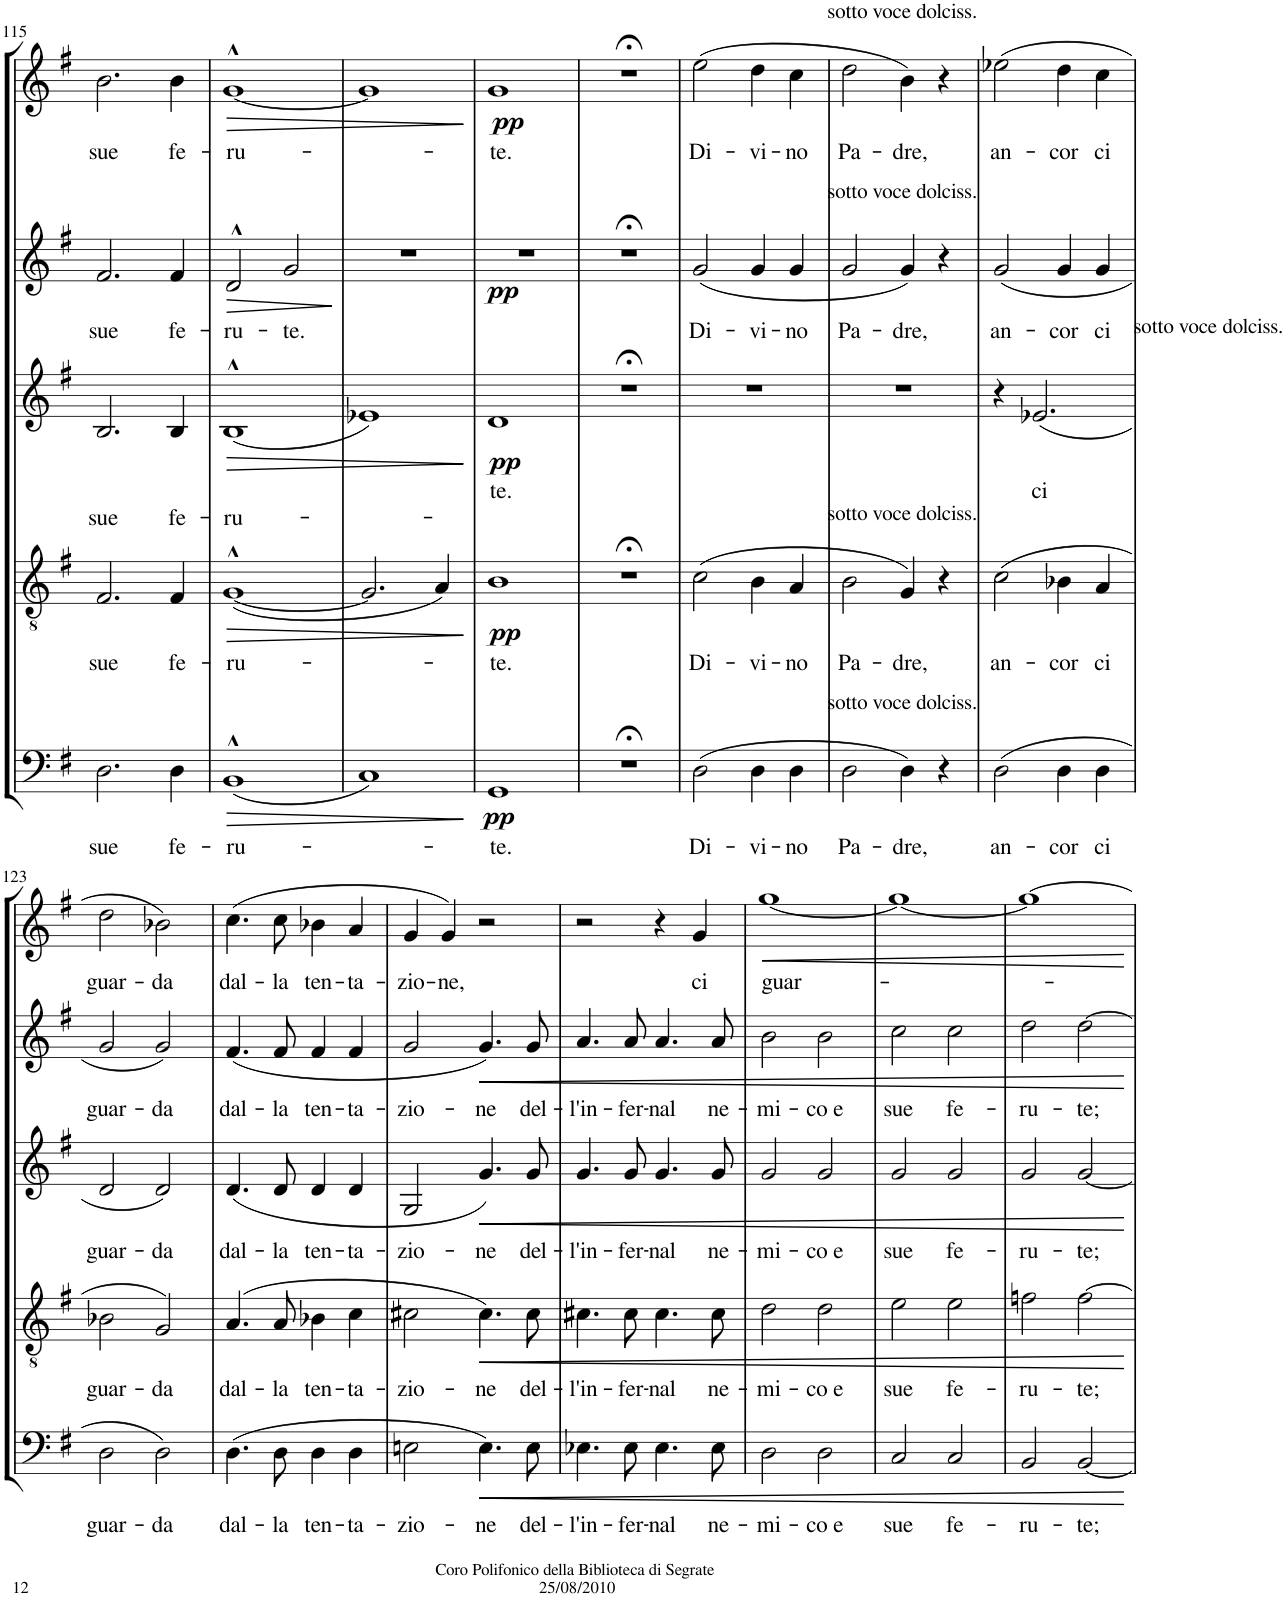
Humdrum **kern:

**kern	**text	**dynam	**kern	**text	**dynam	**kern	**text	**dynam	**kern	**text	**dynam	**kern	**text	**dynam
*part5	*part5	*part5	*part4	*part4	*part4	*part3	*part3	*part3	*part2	*part2	*part2	*part1	*part1	*part1
*staff5	*staff5	*staff5	*staff4	*staff4	*staff4	*staff3	*staff3	*staff3	*staff2	*staff2	*staff2	*staff1	*staff1	*staff1
*I"Bassi	*	*	*I"Tenori	*	*	*I"Contralti	*	*	*I"Soprani II	*	*	*I"Soprani I	*	*
!!LO:PB:g=z
*clefF4	*	*	*clefGv2	*	*	*clefG2	*	*	*clefG2	*	*	*clefG2	*	*
*	*	*	*	*	*	*	*	*	*Trd1c2	*	*	*Trd1c2	*	*
*k[f#]	*	*	*k[f#]	*	*	*k[f#]	*	*	*k[f#]	*	*	*k[f#]	*	*
*G:	*	*	*G:	*	*	*G:	*	*	*G:	*	*	*G:	*	*
*M2/2	*	*	*M2/2	*	*	*M2/2	*	*	*M2/2	*	*	*M2/2	*	*
*met(c|)	*	*	*met(c|)	*	*	*met(c|)	*	*	*met(c|)	*	*	*met(c|)	*	*
=115	=115	=115	=115	=115	=115	=115	=115	=115	=115	=115	=115	=115	=115	=115
!	!LO:LY:b	!	!	!LO:LY:b	!	!	!LO:LY:b	!	!	!LO:LY:b	!	!	!LO:LY:b	!
2.D\	sue	.	2.F#/	sue	.	2.B/	sue	.	2.f#/	sue	.	2.b\	sue	.
!	!LO:LY:b	!	!	!LO:LY:b	!	!	!LO:LY:b	!	!	!LO:LY:b	!	!	!LO:LY:b	!
4D\	fe-	.	4F#/	fe-	.	4B/	fe-	.	4f#/	fe-	.	4b\	fe-	.
=116	=116	=116	=116	=116	=116	=116	=116	=116	=116	=116	=116	=116	=116	=116
!	!LO:LY:b	!LO:HP:b	!	!LO:LY:b	!LO:HP:b	!	!LO:LY:b	!LO:HP:b	!	!LO:LY:b	!LO:HP:b	!	!LO:LY:b	!LO:HP:b
(1BB^^	-ru-	>	([1G^^	-ru-	>	(1B^^	-ru-	>	2d^^/	-ru-	>	[1g^^	-ru-	>
!	!	!	!	!	!	!	!	!	!	!LO:LY:b	!	!	!	!
.	.	.	.	.	.	.	.	.	2g/	-te.	.	.	.	.
=117	=117	=117	=117	=117	=117	=117	=117	=117	=117	=117	=117	=117	=117	=117
1C)	.	.	2.G/]	.	.	1e-X)	.	.	1r	.	.	1g]	.	.
.	.	.	4A/)	.	.	.	.	.	.	.	.	.	.	.
=118	=118	=118	=118	=118	=118	=118	=118	=118	=118	=118	=118	=118	=118	=118
!	!LO:LY:b	!LO:DY:b	!	!LO:LY:b	!LO:DY:b	!	!LO:LY:b	!LO:DY:b	!	!	!LO:DY:b	!	!LO:LY:b	!LO:DY:b
1GG	-te.	pp	1B	-te.	pp	1d	-te.	pp	1r	.	pp	1g	-te.	pp
=119	=119	=119	=119	=119	=119	=119	=119	=119	=119	=119	=119	=119	=119	=119
1r;<	.	.	1r;<	.	.	1r;<	.	.	1r;<	.	.	1r;<	.	.
=120	=120	=120	=120	=120	=120	=120	=120	=120	=120	=120	=120	=120	=120	=120
!	!LO:LY:b	!	!	!LO:LY:b	!	!	!	!	!	!LO:LY:b	!	!	!LO:LY:b	!
(2D\	Di-	.	(2c\	Di-	.	1r	.	.	(2g/	Di-	.	(2ee\	Di-	.
!	!LO:LY:b	!	!	!LO:LY:b	!	!	!	!	!	!LO:LY:b	!	!	!LO:LY:b	!
4D\	-vi-	.	4B\	-vi-	.	.	.	.	4g/	-vi-	.	4dd\	-vi-	.
!	!LO:LY:b	!	!	!LO:LY:b	!	!	!	!	!	!LO:LY:b	!	!	!LO:LY:b	!
4D\	-no	.	4A/	-no	.	.	.	.	4g/	-no	.	4cc\	-no	.
!	!	!	!	!	!	!	!	!	!	!	!	!LO:TX:a:t=sotto voce dolciss.	!	!
!	!	!	!	!	!	!	!	!	!LO:TX:a:t=sotto voce dolciss.	!	!	!	!	!
!	!	!	!LO:TX:a:t=sotto voce dolciss.	!	!	!	!	!	!	!	!	!	!	!
!LO:TX:a:t=sotto voce dolciss.	!	!	!	!	!	!	!	!	!	!	!	!	!	!
=121	=121	=121	=121	=121	=121	=121	=121	=121	=121	=121	=121	=121	=121	=121
!	!LO:LY:b	!	!	!LO:LY:b	!	!	!	!	!	!LO:LY:b	!	!	!LO:LY:b	!
2D\	Pa-	.	2B\	Pa-	.	1r	.	.	2g/	Pa-	.	2dd\	Pa-	.
!	!LO:LY:b	!	!	!LO:LY:b	!	!	!	!	!	!LO:LY:b	!	!	!LO:LY:b	!
4D\)	-dre,	.	4G/)	-dre,	.	.	.	.	4g/)	-dre,	.	4b\)	-dre,	.
4r	.	.	4r	.	.	.	.	.	4r	.	.	4r	.	.
=122	=122	=122	=122	=122	=122	=122	=122	=122	=122	=122	=122	=122	=122	=122
!	!LO:LY:b	!	!	!LO:LY:b	!	!	!	!	!	!LO:LY:b	!	!	!LO:LY:b	!
(2D\	an-	.	(2c\	an-	.	4r	.	.	(2g/	an-	.	(2ee-X\	an-	.
!	!	!	!	!	!	!	!LO:LY:b	!	!	!	!	!	!	!
.	.	.	.	.	.	(2.e-X/	ci	.	.	.	.	.	.	.
!	!LO:LY:b	!	!	!LO:LY:b	!	!	!	!	!	!LO:LY:b	!	!	!LO:LY:b	!
4D\	-cor	.	4B-X\	-cor	.	.	.	.	4g/	-cor	.	4dd\	-cor	.
!	!LO:LY:b	!	!	!LO:LY:b	!	!	!	!	!	!LO:LY:b	!	!	!LO:LY:b	!
4D\	ci	.	4A/	ci	.	.	.	.	4g/	ci	.	4cc\	ci	.
!	!	!	!	!	!	!LO:TX:a:t=sotto voce dolciss.	!	!	!	!	!	!	!	!
!!LO:LB:g=z
=123	=123	=123	=123	=123	=123	=123	=123	=123	=123	=123	=123	=123	=123	=123
!	!LO:LY:b	!	!	!LO:LY:b	!	!	!LO:LY:b	!	!	!LO:LY:b	!	!	!LO:LY:b	!
2D\	guar-	.	2B-X\	guar-	.	2d/	guar-	.	2g/	guar-	.	2dd\	guar-	.
!	!LO:LY:b	!	!	!LO:LY:b	!	!	!LO:LY:b	!	!	!LO:LY:b	!	!	!LO:LY:b	!
2D\)	-da	.	2G/)	-da	.	2d/)	-da	.	2g/)	-da	.	2b-X\)	-da	.
=124	=124	=124	=124	=124	=124	=124	=124	=124	=124	=124	=124	=124	=124	=124
!	!LO:LY:b	!	!	!LO:LY:b	!	!	!LO:LY:b	!	!	!LO:LY:b	!	!	!LO:LY:b	!
(4.D\	dal-	.	(4.A/	dal-	.	(4.d/	dal-	.	(4.f#/	dal-	.	(4.cc\	dal-	.
!	!LO:LY:b	!	!	!LO:LY:b	!	!	!LO:LY:b	!	!	!LO:LY:b	!	!	!LO:LY:b	!
8D\	-la	.	8A/	-la	.	8d/	-la	.	8f#/	-la	.	8cc\	-la	.
!	!LO:LY:b	!	!	!LO:LY:b	!	!	!LO:LY:b	!	!	!LO:LY:b	!	!	!LO:LY:b	!
4D\	ten-	.	4B-X\	ten-	.	4d/	ten-	.	4f#/	ten-	.	4b-X\	ten-	.
!	!LO:LY:b	!	!	!LO:LY:b	!	!	!LO:LY:b	!	!	!LO:LY:b	!	!	!LO:LY:b	!
4D\	-ta-	.	4c\	-ta-	.	4d/	-ta-	.	4f#/	-ta-	.	4a/	-ta-	.
=125	=125	=125	=125	=125	=125	=125	=125	=125	=125	=125	=125	=125	=125	=125
!	!LO:LY:b	!	!	!LO:LY:b	!	!	!LO:LY:b	!	!	!LO:LY:b	!	!	!LO:LY:b	!
2En\	-zio-	.	2c#X\	-zio-	.	2G/	-zio-	.	2g/	-zio-	.	4g/	-zio-	.
!	!	!	!	!	!	!	!	!	!	!	!	!	!LO:LY:b	!
.	.	.	.	.	.	.	.	.	.	.	.	4g/)	-ne,	.
!	!LO:LY:b	!	!	!LO:LY:b	!	!	!LO:LY:b	!	!	!LO:LY:b	!	!	!	!
4.E\)	-ne	.	4.c#\)	-ne	.	4.g/)	-ne	.	4.g/)	-ne	.	2r	.	.
!	!LO:LY:b	!	!	!LO:LY:b	!	!	!LO:LY:b	!	!	!LO:LY:b	!	!	!	!
8E\	del-	.	8c#\	del-	.	8g/	del-	.	8g/	del-	.	.	.	.
=126	=126	=126	=126	=126	=126	=126	=126	=126	=126	=126	=126	=126	=126	=126
!	!LO:LY:b	!	!	!LO:LY:b	!	!	!LO:LY:b	!	!	!LO:LY:b	!	!	!	!
4.E-X\	-l'in-	.	4.c#X\	-l'in-	.	4.g/	-l'in-	.	4.a/	-l'in-	.	2r	.	.
!	!LO:LY:b	!	!	!LO:LY:b	!	!	!LO:LY:b	!	!	!LO:LY:b	!	!	!	!
8E-\	-fer-	.	8c#\	-fer-	.	8g/	-fer-	.	8a/	-fer-	.	.	.	.
!	!LO:LY:b	!	!	!LO:LY:b	!	!	!LO:LY:b	!	!	!LO:LY:b	!	!	!	!
4.E-\	-nal	.	4.c#\	-nal	.	4.g/	-nal	.	4.a/	-nal	.	4r	.	.
!	!	!	!	!	!	!	!	!	!	!	!	!	!LO:LY:b	!
.	.	.	.	.	.	.	.	.	.	.	.	4g/	ci	.
!	!LO:LY:b	!	!	!LO:LY:b	!	!	!LO:LY:b	!	!	!LO:LY:b	!	!	!	!
8E-\	ne-	.	8c#\	ne-	.	8g/	ne-	.	8a/	ne-	.	.	.	.
=127	=127	=127	=127	=127	=127	=127	=127	=127	=127	=127	=127	=127	=127	=127
!	!LO:LY:b	!	!	!LO:LY:b	!	!	!LO:LY:b	!	!	!LO:LY:b	!	!	!LO:LY:b	!
2D\	-mi-	.	2d\	-mi-	.	2g/	-mi-	.	2b\	-mi-	.	[1gg	guar-	.
!	!LO:LY:b	!	!	!LO:LY:b	!	!	!LO:LY:b	!	!	!LO:LY:b	!	!	!	!
2D\	-co e	.	2d\	-co e	.	2g/	-co e	.	2b\	-co e	.	.	.	.
=128	=128	=128	=128	=128	=128	=128	=128	=128	=128	=128	=128	=128	=128	=128
!	!LO:LY:b	!	!	!LO:LY:b	!	!	!LO:LY:b	!	!	!LO:LY:b	!	!	!	!
2C/	sue	.	2e\	sue	.	2g/	sue	.	2cc\	sue	.	1gg_	.	.
!	!LO:LY:b	!	!	!LO:LY:b	!	!	!LO:LY:b	!	!	!LO:LY:b	!	!	!	!
2C/	fe-	.	2e\	fe-	.	2g/	fe-	.	2cc\	fe-	.	.	.	.
=129	=129	=129	=129	=129	=129	=129	=129	=129	=129	=129	=129	=129	=129	=129
!	!LO:LY:b	!	!	!LO:LY:b	!	!	!LO:LY:b	!	!	!LO:LY:b	!	!	!	!
2BB/	-ru-	.	2fn\	-ru-	.	2g/	-ru-	.	2dd\	-ru-	.	1gg_	.	.
!	!LO:LY:b	!	!	!LO:LY:b	!	!	!LO:LY:b	!	!	!LO:LY:b	!	!	!	!
[2BB/	-te;	.	[2f\	-te;	.	[2g/	-te;	.	[2dd\	-te;	.	.	.	.
.	.	]	.	.	]	.	.	]	.	.	]	.	.	]
=	=	=	=	=	=	=	=	=	=	=	=	=	=	=
*-	*-	*-	*-	*-	*-	*-	*-	*-	*-	*-	*-	*-	*-	*-
